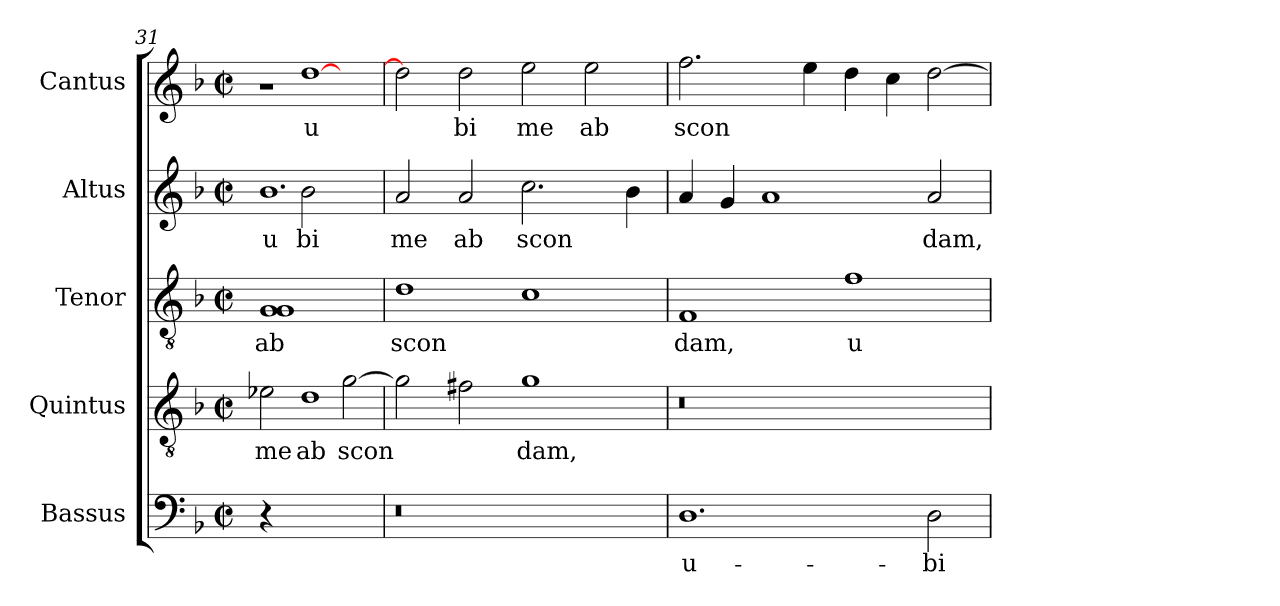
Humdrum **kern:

**kern	**text	**kern	**text	**kern	**text	**kern	**text	**kern	**text
*part5	*part5	*part4	*part4	*part3	*part3	*part2	*part2	*part1	*part1
*staff5	*staff5	*staff4	*staff4	*staff3	*staff3	*staff2	*staff2	*staff1	*staff1
*I"Bassus	*	*I"Quintus	*	*I"Tenor	*	*I"Altus	*	*I"Cantus	*
*clefF4	*	*clefGv2	*	*clefGv2	*	*clefG2	*	*clefG2	*
*k[b-]	*	*k[b-]	*	*k[b-]	*	*k[b-]	*	*k[b-]	*
*F:	*	*F:	*	*F:	*	*F:	*	*F:	*
*M2/2	*	*M2/2	*	*M2/2	*	*M2/2	*	*M2/2	*
*met(c|)	*	*met(c|)	*	*met(c|)	*	*met(c|)	*	*met(c|)	*
=31	=31	=31	=31	=31	=31	=31	=31	=31	=31
!	!	!LO:N:vis=2	!LO:LY:b:cj	!LO:N:vis=1	!LO:LY:b:cj	!LO:N:vis=1.	!LO:LY:b:cj	!LO:N:vis=1	!
4r	.	4e-X\	me	4G 4G	ab	4b-	u	4ra	.
!	!	!LO:N:vis=1	!LO:LY:b:cj	!	!	!LO:N:vis=2	!LO:LY:b:cj	!LO:N:vis=1	!LO:LY:b:cj
2ryy	.	4d	ab	2ryy	.	4b-\	bi	[>4dd	u
!	!	!LO:N:vis=2	!LO:LY:b	!	!	!	!	!	!
.	.	[>4g\	scon	.	.	4ryy	.	4ryy	.
=32	=32	=32	=32	=32	=32	=32	=32	=32	=32
!	!	!	!	!	!LO:LY:b	!	!LO:LY:b:cj	!	!
0r	.	2g\]	.	1d	scon	2a/	me	2dd\]	.
!	!	!	!	!	!	!	!LO:LY:b:cj	!	!LO:LY:b:cj
.	.	2f#X\	.	.	.	2a/	ab	2dd\	bi
!	!	!	!LO:LY:b:cj	!	!	!	!LO:LY:b	!	!LO:LY:b:cj
.	.	1g	dam,	1c	.	2.cc\	scon	2ee\	me
!	!	!	!	!	!	!	!	!	!LO:LY:b:cj
.	.	.	.	.	.	.	.	2ee\	ab
.	.	.	.	.	.	4b-\	.	.	.
=33	=33	=33	=33	=33	=33	=33	=33	=33	=33
!	!LO:LY:b:cj	!	!	!	!LO:LY:b:cj	!	!	!	!LO:LY:b
1.D	u-	0r	.	1F	dam,	4a/	.	2.ff\	scon
.	.	.	.	.	.	4g/	.	.	.
.	.	.	.	.	.	1a	.	.	.
.	.	.	.	.	.	.	.	4ee\	.
!	!	!	!	!	!LO:LY:b:cj	!	!	!	!
.	.	.	.	1f	u	.	.	4dd\	.
.	.	.	.	.	.	.	.	4cc\	.
!	!LO:LY:b:cj	!	!	!	!	!	!LO:LY:b:cj	!	!
2D\	-bi	.	.	.	.	2a/	dam,	[>2dd\	.
=	=	=	=	=	=	=	=	=	=
*-	*-	*-	*-	*-	*-	*-	*-	*-	*-
